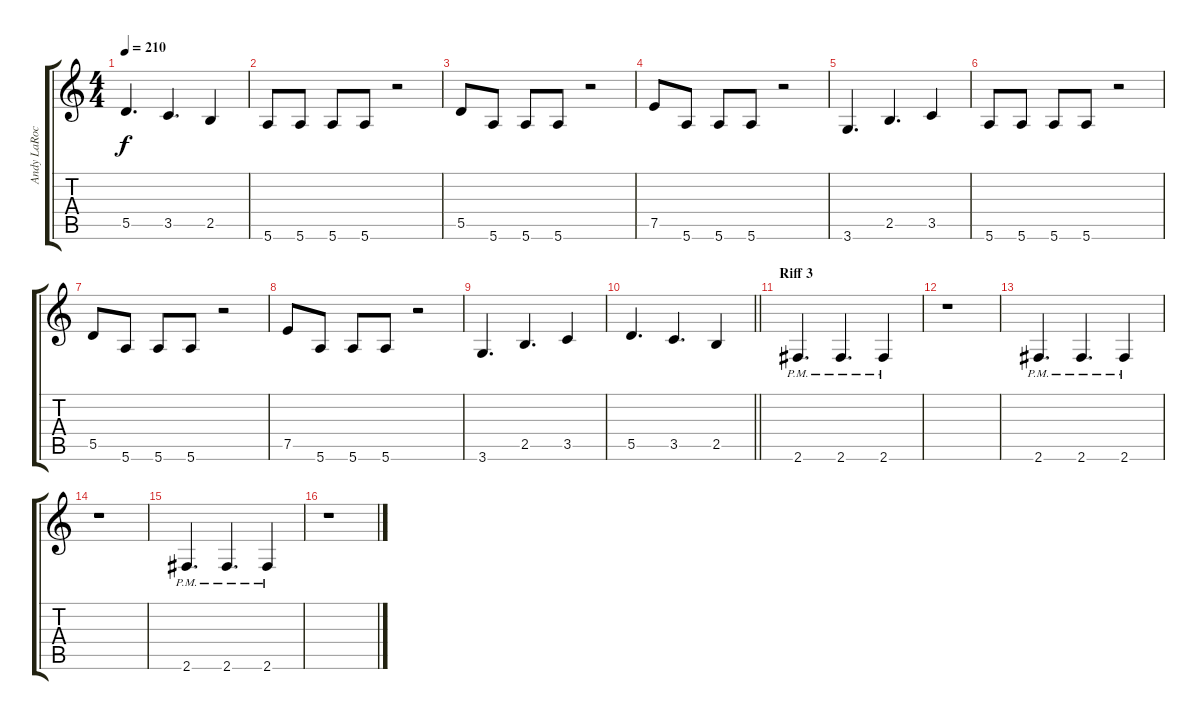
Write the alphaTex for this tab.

\track ("Andy LaRocque" "Andy LaRoc") {instrument distortionguitar}
\staff {score tabs}
\tuning (E4 B3 G3 D3 A2 E2) {hide}
\ts (4 4)
\tempo 210
\clef g2
\ks c
5.5.4{d dy f} 3.5.4{d} 2.5.4 |
5.6.8 5.6.8 5.6.8 5.6.8 r.2 |
5.5.8 5.6.8 5.6.8 5.6.8 r.2 |
7.5.8 5.6.8 5.6.8 5.6.8 r.2 |
3.6.4{d} 2.5.4{d} 3.5.4 |
5.6.8 5.6.8 5.6.8 5.6.8 r.2 |
5.5.8 5.6.8 5.6.8 5.6.8 r.2 |
7.5.8 5.6.8 5.6.8 5.6.8 r.2 |
3.6.4{d} 2.5.4{d} 3.5.4 |
\barLineRight lightlight
5.5.4{d} 3.5.4{d} 2.5.4 |
\section ("" "Riff 3")
2.6{pm}.4{d} 2.6{pm}.4{d} 2.6{pm}.4 |
r.1 |
2.6{pm}.4{d} 2.6{pm}.4{d} 2.6{pm}.4 |
r.1 |
2.6{pm}.4{d} 2.6{pm}.4{d} 2.6{pm}.4 |
r.1
